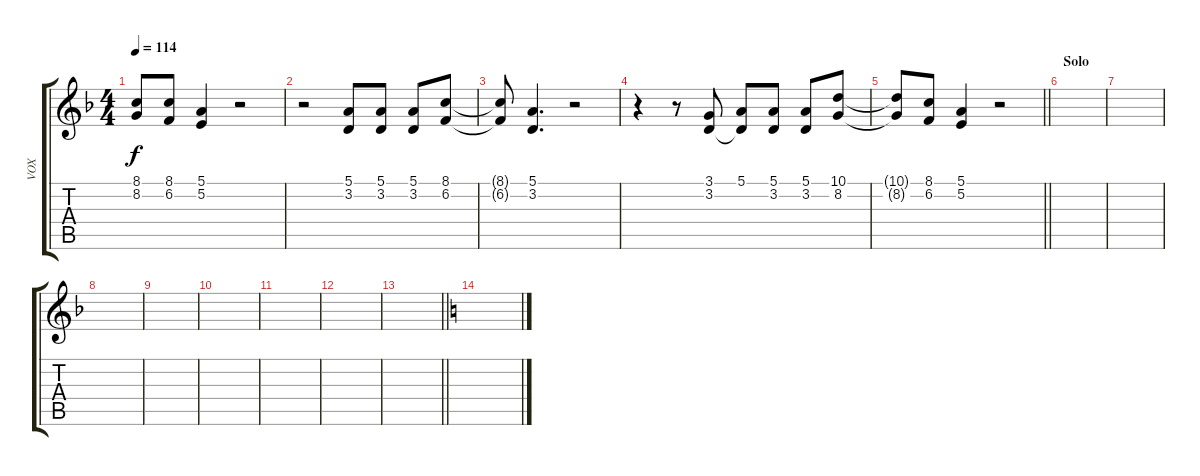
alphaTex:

\track ("VOX" "VOX") {instrument lead1square}
\staff {score tabs}
\tuning (E4 B3 G3 D3 A2 E2) {hide}
\ts (4 4)
\tempo 114
\clef g2
\ks dminor
(8.1{t} 8.2{t}).8{dy f} (8.1 6.2).8 (5.1 5.2).4 r.2 |
r.2 (5.1 3.2).8 (5.1 3.2).8 (5.1 3.2).8 (8.1 6.2).8 |
(8.1{t} 6.2{t}).8 (5.1 3.2).4{d} r.2 |
r.4 r.8 (3.1 3.2).8 (5.1 3.2{t}).8 (5.1 3.2).8 (5.1 3.2).8 (10.1 8.2).8 |
\barLineRight lightlight
(10.1{t} 8.2{t}).8 (8.1 6.2).8 (5.1 5.2).4 r.2 |
\section ("" "Solo")
|
|
|
|
|
|
|
\barLineRight lightlight
|
\ks aminor
